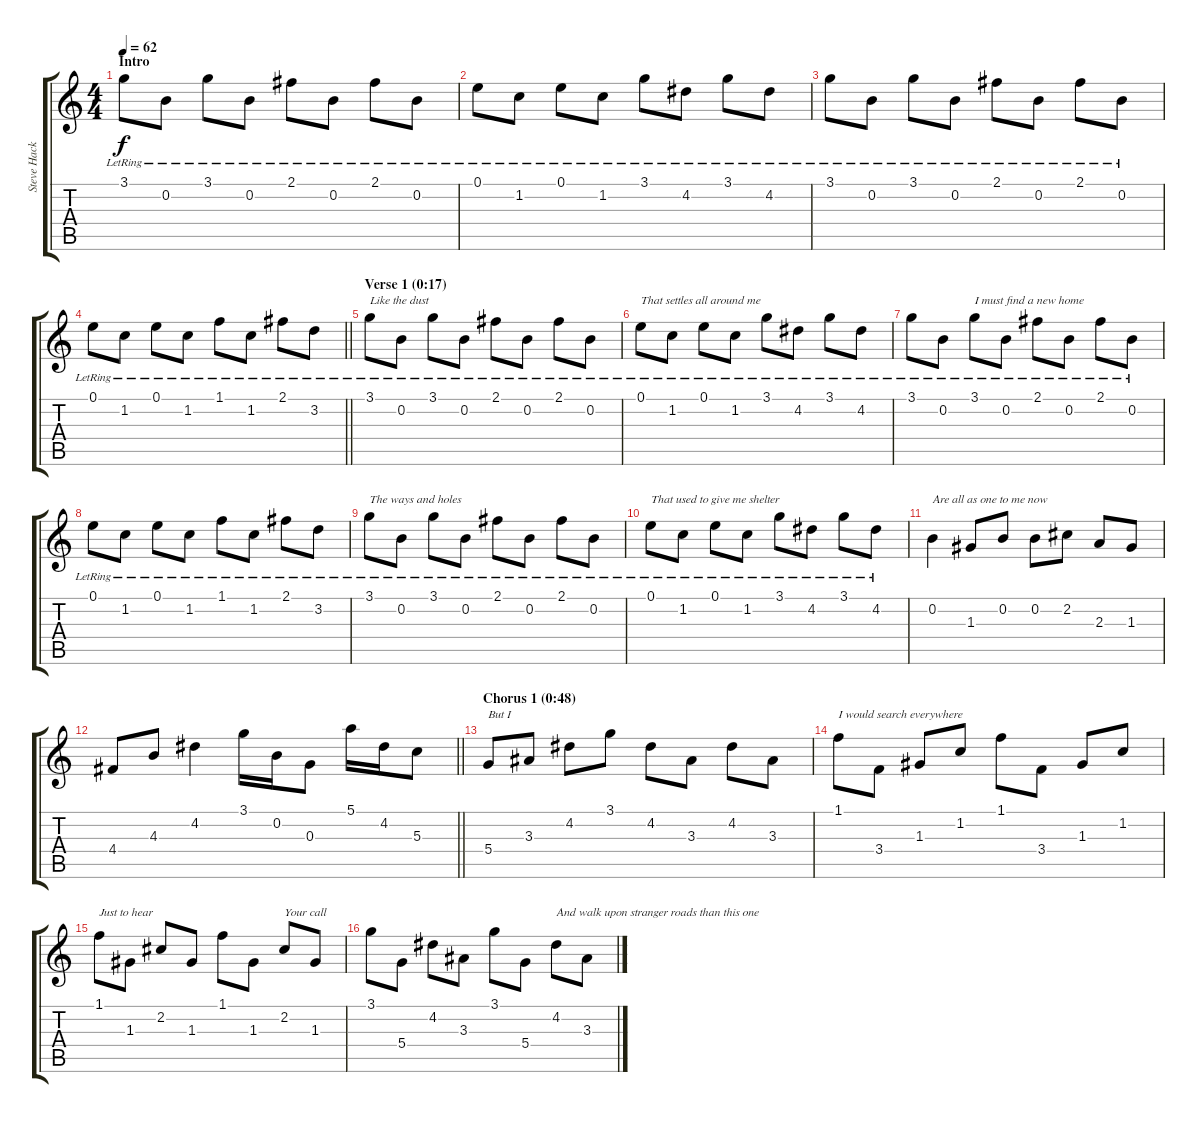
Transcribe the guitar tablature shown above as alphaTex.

\track ("Steve Hackett (guitar)" "Steve Hack") {instrument electricguitarclean}
\staff {score tabs}
\tuning (E4 B3 G3 D3 A2 E2) {hide}
\ts (4 4)
\section ("" "Intro")
\tempo 62
\clef g2
\ks c
3.1{lr}.8{dy f instrument electricguitarclean} 0.2{lr}.8 3.1{lr}.8 0.2{lr}.8 2.1{lr}.8 0.2{lr}.8 2.1{lr}.8 0.2{lr}.8 |
0.1{lr}.8 1.2{lr}.8 0.1{lr}.8 1.2{lr}.8 3.1{lr}.8 4.2{lr}.8 3.1{lr}.8 4.2{lr}.8 |
3.1{lr}.8 0.2{lr}.8 3.1{lr}.8 0.2{lr}.8 2.1{lr}.8 0.2{lr}.8 2.1{lr}.8 0.2{lr}.8 |
\barLineRight lightlight
0.1{lr}.8 1.2{lr}.8 0.1{lr}.8 1.2{lr}.8 1.1{lr}.8 1.2{lr}.8 2.1{lr}.8 3.2{lr}.8 |
\section ("" "Verse 1 (0:17)")
3.1{lr}.8{txt "Like the dust"} 0.2{lr}.8 3.1{lr}.8 0.2{lr}.8 2.1{lr}.8 0.2{lr}.8 2.1{lr}.8 0.2{lr}.8 |
0.1{lr}.8{txt "That settles all around me"} 1.2{lr}.8 0.1{lr}.8 1.2{lr}.8 3.1{lr}.8 4.2{lr}.8 3.1{lr}.8 4.2{lr}.8 |
3.1{lr}.8 0.2{lr}.8 3.1{lr}.8{txt "I must find a new home"} 0.2{lr}.8 2.1{lr}.8 0.2{lr}.8 2.1{lr}.8 0.2{lr}.8 |
0.1{lr}.8 1.2{lr}.8 0.1{lr}.8 1.2{lr}.8 1.1{lr}.8 1.2{lr}.8 2.1{lr}.8 3.2{lr}.8 |
3.1{lr}.8{txt "The ways and holes"} 0.2{lr}.8 3.1{lr}.8 0.2{lr}.8 2.1{lr}.8 0.2{lr}.8 2.1{lr}.8 0.2{lr}.8 |
0.1{lr}.8{txt "That used to give me shelter"} 1.2{lr}.8 0.1{lr}.8 1.2{lr}.8 3.1{lr}.8 4.2{lr}.8 3.1{lr}.8 4.2{lr}.8 |
0.2.4{txt "Are all as one to me now"} 1.3.8 0.2.8 0.2.8 2.2.8 2.3.8 1.3.8 |
\barLineRight lightlight
4.4.8 4.3.8 4.2.4 3.1.16 0.2.16 0.3.8 5.1.16 4.2.16 5.3.8 |
\section ("" "Chorus 1 (0:48)")
5.4.8{txt "But I"} 3.3.8 4.2.8 3.1.8 4.2.8 3.3.8 4.2.8 3.3.8 |
1.1.8{txt "I would search everywhere"} 3.4.8 1.3.8 1.2.8 1.1.8 3.4.8 1.3.8 1.2.8 |
1.1.8{txt "Just to hear"} 1.3.8 2.2.8 1.3.8 1.1.8 1.3.8 2.2.8{txt "Your call"} 1.3.8 |
3.1.8 5.4.8 4.2.8 3.3.8 3.1.8 5.4.8 4.2.8{txt "And walk upon stranger roads than this one"} 3.3.8
